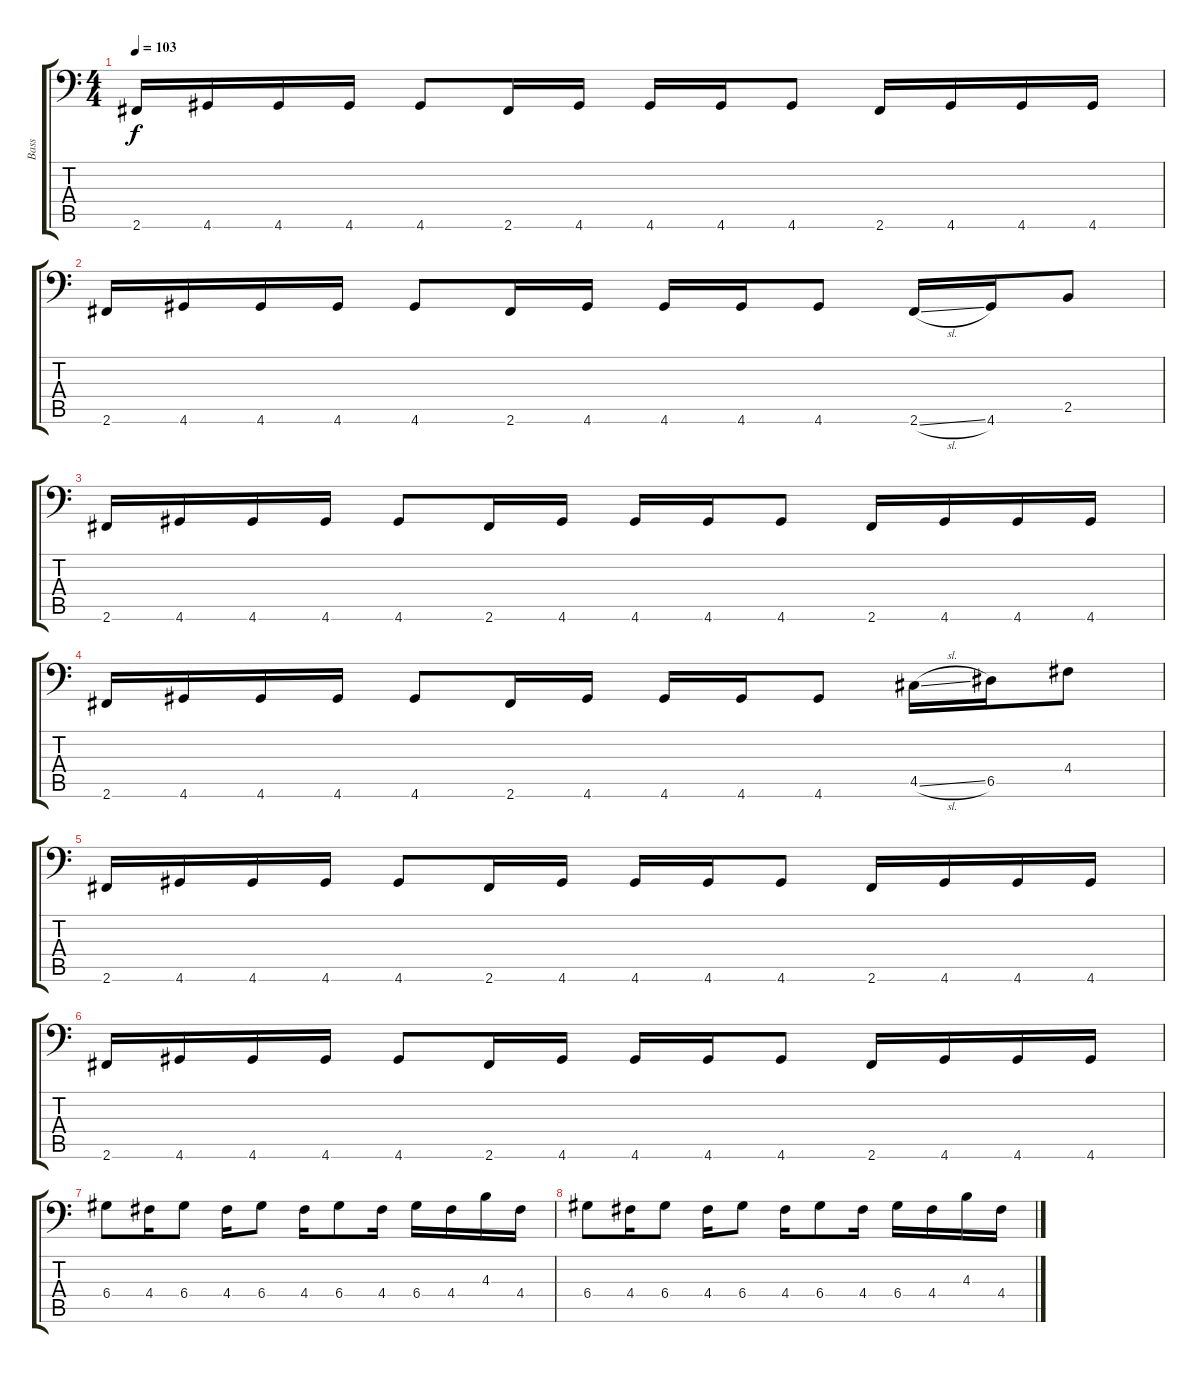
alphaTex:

\track ("Bass" "Bass") {instrument electricbassfinger}
\staff {score tabs}
\tuning (E3 B2 G2 D2 A1 E1) {hide}
\ts (4 4)
\tempo 103
\clef f4
\ks c
2.6.16{dy f} 4.6.16 4.6.16 4.6.16 4.6.8 2.6.16 4.6.16 4.6.16 4.6.16 4.6.8 2.6.16 4.6.16 4.6.16 4.6.16 |
2.6.16 4.6.16 4.6.16 4.6.16 4.6.8 2.6.16 4.6.16 4.6.16 4.6.16 4.6.8 2.6{sl}.16 4.6.16 2.5.8 |
2.6.16 4.6.16 4.6.16 4.6.16 4.6.8 2.6.16 4.6.16 4.6.16 4.6.16 4.6.8 2.6.16 4.6.16 4.6.16 4.6.16 |
2.6.16 4.6.16 4.6.16 4.6.16 4.6.8 2.6.16 4.6.16 4.6.16 4.6.16 4.6.8 4.5{sl}.16 6.5.16 4.4.8 |
2.6.16 4.6.16 4.6.16 4.6.16 4.6.8 2.6.16 4.6.16 4.6.16 4.6.16 4.6.8 2.6.16 4.6.16 4.6.16 4.6.16 |
2.6.16 4.6.16 4.6.16 4.6.16 4.6.8 2.6.16 4.6.16 4.6.16 4.6.16 4.6.8 2.6.16 4.6.16 4.6.16 4.6.16 |
6.4.8 4.4.16 6.4.8 4.4.16 6.4.8 4.4.16 6.4.8 4.4.16 6.4.16 4.4.16 4.3.16 4.4.16 |
6.4.8 4.4.16 6.4.8 4.4.16 6.4.8 4.4.16 6.4.8 4.4.16 6.4.16 4.4.16 4.3.16 4.4.16
